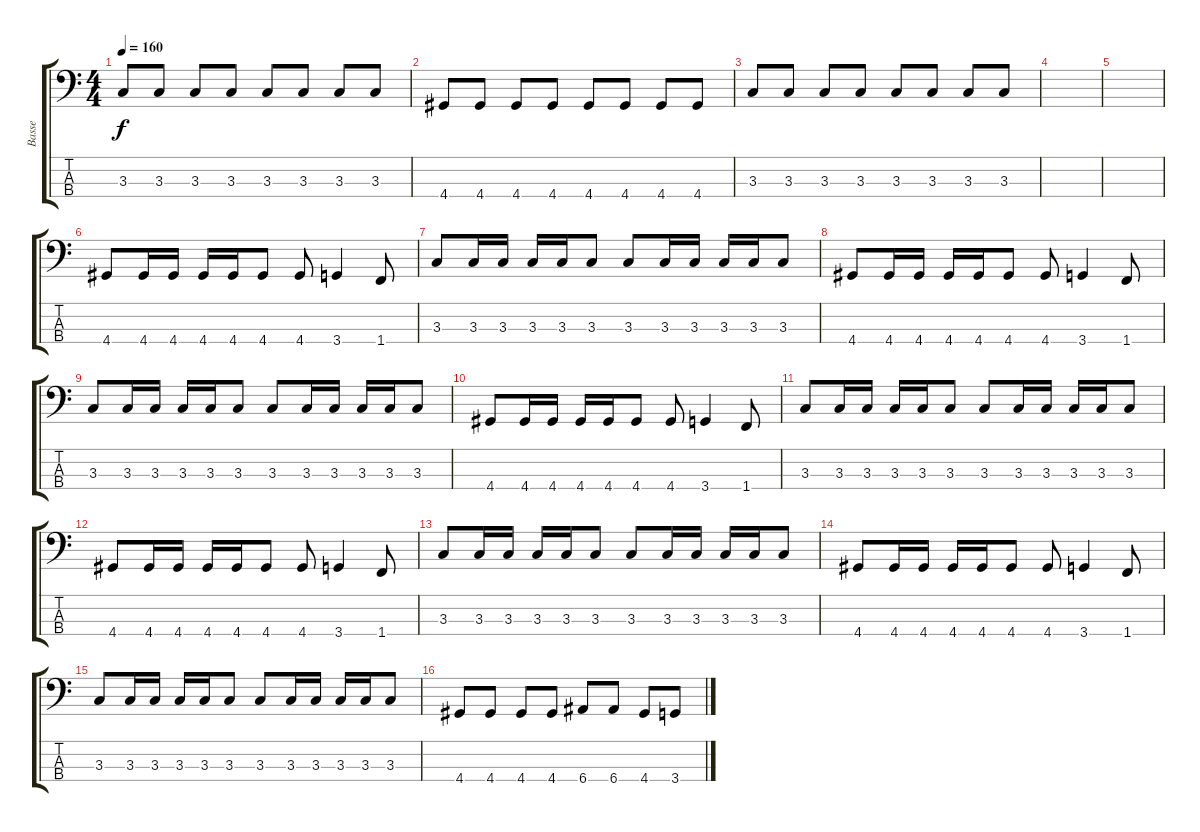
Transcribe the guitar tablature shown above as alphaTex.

\track ("Basse" "Basse") {instrument electricbassfinger}
\staff {score tabs}
\tuning (G2 D2 A1 E1) {hide}
\ts (4 4)
\tempo 160
\clef f4
\ks c
3.3.8{dy f} 3.3.8 3.3.8 3.3.8 3.3.8 3.3.8 3.3.8 3.3.8 |
4.4.8 4.4.8 4.4.8 4.4.8 4.4.8 4.4.8 4.4.8 4.4.8 |
3.3.8 3.3.8 3.3.8 3.3.8 3.3.8 3.3.8 3.3.8 3.3.8 |
|
|
4.4.8 4.4.16 4.4.16 4.4.16 4.4.16 4.4.8 4.4.8 3.4.4 1.4.8 |
3.3.8 3.3.16 3.3.16 3.3.16 3.3.16 3.3.8 3.3.8 3.3.16 3.3.16 3.3.16 3.3.16 3.3.8 |
4.4.8 4.4.16 4.4.16 4.4.16 4.4.16 4.4.8 4.4.8 3.4.4 1.4.8 |
3.3.8 3.3.16 3.3.16 3.3.16 3.3.16 3.3.8 3.3.8 3.3.16 3.3.16 3.3.16 3.3.16 3.3.8 |
4.4.8 4.4.16 4.4.16 4.4.16 4.4.16 4.4.8 4.4.8 3.4.4 1.4.8 |
3.3.8 3.3.16 3.3.16 3.3.16 3.3.16 3.3.8 3.3.8 3.3.16 3.3.16 3.3.16 3.3.16 3.3.8 |
4.4.8 4.4.16 4.4.16 4.4.16 4.4.16 4.4.8 4.4.8 3.4.4 1.4.8 |
3.3.8 3.3.16 3.3.16 3.3.16 3.3.16 3.3.8 3.3.8 3.3.16 3.3.16 3.3.16 3.3.16 3.3.8 |
4.4.8 4.4.16 4.4.16 4.4.16 4.4.16 4.4.8 4.4.8 3.4.4 1.4.8 |
3.3.8 3.3.16 3.3.16 3.3.16 3.3.16 3.3.8 3.3.8 3.3.16 3.3.16 3.3.16 3.3.16 3.3.8 |
4.4.8{volume 16 instrument electricbasspick} 4.4.8 4.4.8 4.4.8 6.4.8 6.4.8 4.4.8 3.4.8
